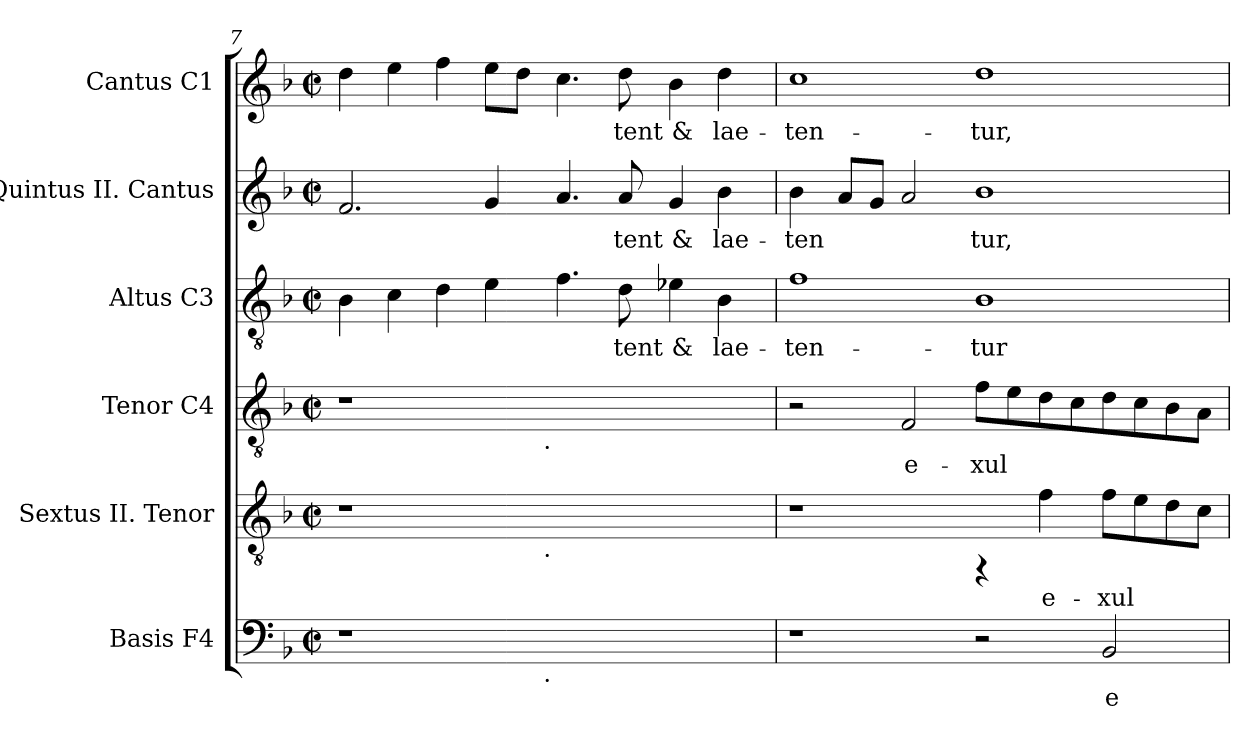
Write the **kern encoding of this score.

**kern	**text	**kern	**text	**kern	**text	**kern	**text	**kern	**text	**kern	**text
*part6	*part6	*part5	*part5	*part4	*part4	*part3	*part3	*part2	*part2	*part1	*part1
*staff6	*staff6	*staff5	*staff5	*staff4	*staff4	*staff3	*staff3	*staff2	*staff2	*staff1	*staff1
*I"Basis  F4	*	*I"Sextus  II. Tenor	*	*I"Tenor  C4	*	*I"Altus  C3	*	*I"Quintus  II. Cantus	*	*I"Cantus  C1	*
*I'B	*	*	*	*I'T	*	*I'A	*	*	*	*I'C	*
*clefF4	*	*clefGv2	*	*clefGv2	*	*clefGv2	*	*clefG2	*	*clefG2	*
*k[b-]	*	*k[b-]	*	*k[b-]	*	*k[b-]	*	*k[b-]	*	*k[b-]	*
*F:	*	*F:	*	*F:	*	*F:	*	*F:	*	*F:	*
*M2/2	*	*M2/2	*	*M2/2	*	*M2/2	*	*M2/2	*	*M2/2	*
*met(c|)	*	*met(c|)	*	*met(c|)	*	*met(c|)	*	*met(c|)	*	*met(c|)	*
=7	=7	=7	=7	=7	=7	=7	=7	=7	=7	=7	=7
!	!	!	!	!	!	!	!LO:LY:b:cj	!	!LO:LY:b:cj	!	!LO:LY:b:cj
*^	*	*^	*	*^	*	*	*	*	*	*	*
1r	2ryy	.	1r	2ryy	.	1r	2ryy	.	4B-\	--	2.f/	--	4dd\	--
!	!	!	!	!	!	!	!	!	!	!LO:LY:b:cj	!	!	!	!LO:LY:b:cj
.	.	.	.	.	.	.	.	.	4c\	--	.	.	4ee\	--
!	!	!	!	!	!	!	!	!	!	!LO:LY:b:cj	!	!	!	!LO:LY:b:cj
.	4...ryy	.	.	4...ryy	.	.	4...ryy	.	4d\	--	.	.	4ff\	--
!	!	!	!	!	!	!	!	!	!	!LO:LY:b:cj	!	!LO:LY:b:cj	!	!LO:LY:b:cj
.	.	.	.	.	.	.	.	.	4e\	--	4g/	--	8ee\L	--
!	!	!	!	!	!	!	!	!	!	!	!	!	!	!LO:LY:b:cj
.	.	.	.	.	.	.	.	.	.	.	.	.	8dd\J	--
!	!	!	!	!	!	!	!LO:TX:b:t=.	!	!	!	!	!	!	!
!	!	!	!	!LO:TX:b:t=.	!	!	!	!	!	!	!	!	!	!
!	!LO:TX:b:t=.	!	!	!	!	!	!	!	!	!	!	!	!	!
.	1ryy	.	.	1ryy	.	.	1ryy	.	.	.	.	.	.	.
!	!	!	!	!	!	!	!	!	!	!LO:LY:b:cj	!	!LO:LY:b:cj	!	!LO:LY:b:cj
1ryy	.	.	1ryy	.	.	1ryy	.	.	4.f\	--	4.a/	--	4.cc\	--
!	!	!	!	!	!	!	!	!	!	!LO:LY:b:cj	!	!LO:LY:b:cj	!	!LO:LY:b:cj
.	.	.	.	.	.	.	.	.	8d\	-tent	8a/	-tent	8dd\	-tent
!	!	!	!	!	!	!	!	!	!	!LO:LY:b:cj	!	!LO:LY:b:cj	!	!LO:LY:b:cj
.	.	.	.	.	.	.	.	.	4e-X\	&	4g/	&	4b-\	&
!	!	!	!	!	!	!	!	!	!	!LO:LY:b:cj	!	!LO:LY:b:cj	!	!LO:LY:b:cj
.	.	.	.	.	.	.	.	.	4B-\	lae-	4b-\	lae-	4dd\	lae-
.	32ryy	.	.	32ryy	.	.	32ryy	.	.	.	.	.	.	.
!!LO:PB:g=z
=8	=8	=8	=8	=8	=8	=8	=8	=8	=8	=8	=8	=8	=8	=8
!	!	!	!	!	!	!	!	!	!	!LO:LY:b:cj	!	!LO:LY:b:cj	!	!LO:LY:b:cj
*v	*v	*	*	*	*	*v	*v	*	*	*	*	*	*	*
*	*	*v	*v	*	*	*	*	*	*	*	*	*
1r	.	1r	.	2r	.	1f	-ten-	4b-\	-ten-	1cc	-ten-
!	!	!	!	!	!	!	!	!	!LO:LY:b:cj	!	!
.	.	.	.	.	.	.	.	8a/L	--	.	.
!	!	!	!	!	!	!	!	!	!LO:LY:b:cj	!	!
.	.	.	.	.	.	.	.	8g/J	--	.	.
!	!	!	!	!	!LO:LY:b:cj	!	!	!	!LO:LY:b:cj	!	!
.	.	.	.	2F/	e-	.	.	2a/	--	.	.
!	!	!	!	!	!LO:LY:b:cj	!	!LO:LY:b:cj	!	!LO:LY:b:cj	!	!LO:LY:b:cj
2r	.	4rFF	.	8f\L	-xul-	1B-	-tur	1b-	-tur,	1dd	-tur,
!	!	!	!	!	!LO:LY:b:cj	!	!	!	!	!	!
.	.	.	.	8e\	--	.	.	.	.	.	.
!	!	!	!LO:LY:b:rj	!	!LO:LY:b:cj	!	!	!	!	!	!
.	.	4f\	e-	8d\	--	.	.	.	.	.	.
!	!	!	!	!	!LO:LY:b:cj	!	!	!	!	!	!
.	.	.	.	8c\	--	.	.	.	.	.	.
!	!LO:LY:b:cj	!	!LO:LY:b:rj	!	!LO:LY:b:cj	!	!	!	!	!	!
2BB-/	e-	8f\L	-xul-	8d\	--	.	.	.	.	.	.
!	!	!	!LO:LY:b:rj	!	!LO:LY:b:cj	!	!	!	!	!	!
.	.	8e\	--	8c\	--	.	.	.	.	.	.
!	!	!	!LO:LY:b:rj	!	!LO:LY:b:cj	!	!	!	!	!	!
.	.	8d\	--	8B-\	--	.	.	.	.	.	.
!	!	!	!LO:LY:b:rj	!	!LO:LY:b:cj	!	!	!	!	!	!
.	.	8c\J	--	8A\J	--	.	.	.	.	.	.
=	=	=	=	=	=	=	=	=	=	=	=
*-	*-	*-	*-	*-	*-	*-	*-	*-	*-	*-	*-
